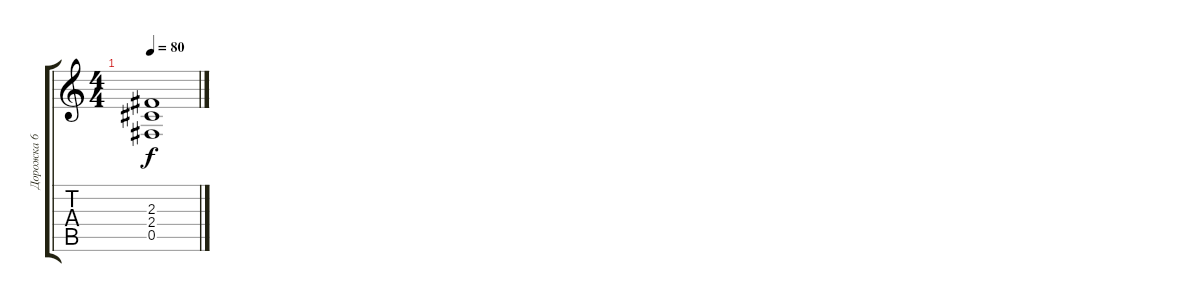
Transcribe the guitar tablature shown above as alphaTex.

\track ("Дорожка 6" "Дорожка 6") {instrument overdrivenguitar}
\staff {score tabs}
\tuning (Db4 Ab3 E3 B2 Gb2 Db2) {hide}
\ts (4 4)
\tempo 80
\clef g2
\ks c
(2.3 2.4 0.5).1{dy f}
